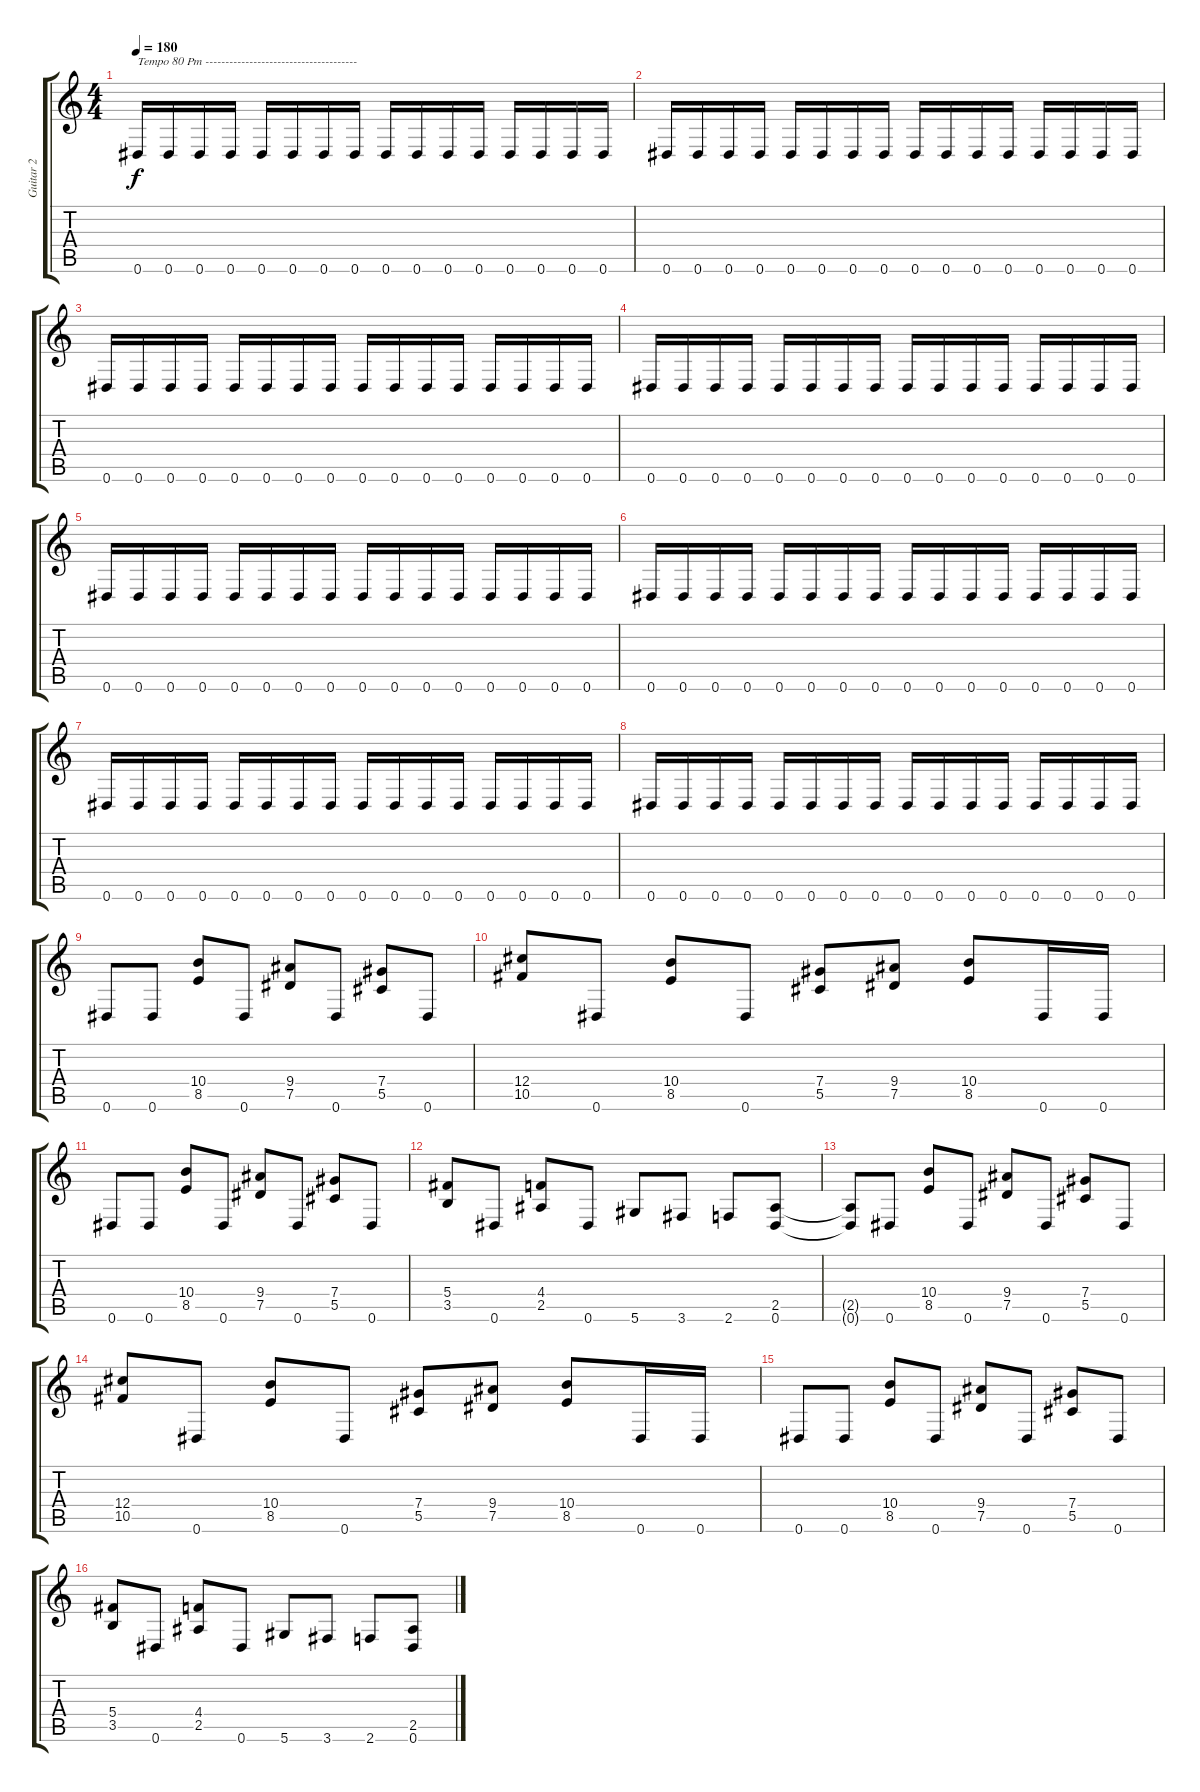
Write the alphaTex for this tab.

\track ("Guitar 2" "Guitar 2") {instrument distortionguitar}
\staff {score tabs}
\tuning (Eb4 Bb3 Gb3 Db3 Ab2 Eb2) {hide}
\ts (4 4)
\tempo 180
\clef g2
\ks c
0.6.16{txt "Tempo 80 Pm --------------------------------------" dy f instrument distortionguitar} 0.6.16 0.6.16 0.6.16 0.6.16 0.6.16 0.6.16 0.6.16 0.6.16 0.6.16 0.6.16 0.6.16 0.6.16 0.6.16 0.6.16 0.6.16 |
0.6.16 0.6.16 0.6.16 0.6.16 0.6.16 0.6.16 0.6.16 0.6.16 0.6.16 0.6.16 0.6.16 0.6.16 0.6.16 0.6.16 0.6.16 0.6.16 |
0.6.16 0.6.16 0.6.16 0.6.16 0.6.16 0.6.16 0.6.16 0.6.16 0.6.16 0.6.16 0.6.16 0.6.16 0.6.16 0.6.16 0.6.16 0.6.16 |
0.6.16 0.6.16 0.6.16 0.6.16 0.6.16 0.6.16 0.6.16 0.6.16 0.6.16 0.6.16 0.6.16 0.6.16 0.6.16 0.6.16 0.6.16 0.6.16 |
0.6.16 0.6.16 0.6.16 0.6.16 0.6.16 0.6.16 0.6.16 0.6.16 0.6.16 0.6.16 0.6.16 0.6.16 0.6.16 0.6.16 0.6.16 0.6.16 |
0.6.16 0.6.16 0.6.16 0.6.16 0.6.16 0.6.16 0.6.16 0.6.16 0.6.16 0.6.16 0.6.16 0.6.16 0.6.16 0.6.16 0.6.16 0.6.16 |
0.6.16 0.6.16 0.6.16 0.6.16 0.6.16 0.6.16 0.6.16 0.6.16 0.6.16 0.6.16 0.6.16 0.6.16 0.6.16 0.6.16 0.6.16 0.6.16 |
0.6.16 0.6.16 0.6.16 0.6.16 0.6.16 0.6.16 0.6.16 0.6.16 0.6.16 0.6.16 0.6.16 0.6.16 0.6.16 0.6.16 0.6.16 0.6.16 |
0.6.8 0.6.8 (10.4 8.5).8 0.6.8 (9.4 7.5).8 0.6.8 (7.4 5.5).8 0.6.8 |
(12.4 10.5).8 0.6.8 (10.4 8.5).8 0.6.8 (7.4 5.5).8 (9.4 7.5).8 (10.4 8.5).8 0.6.16 0.6.16 |
0.6.8 0.6.8 (10.4 8.5).8 0.6.8 (9.4 7.5).8 0.6.8 (7.4 5.5).8 0.6.8 |
(5.4 3.5).8 0.6.8 (4.4 2.5).8 0.6.8 5.6.8 3.6.8 2.6.8 (2.5 0.6).8 |
(2.5{t} 0.6{t}).8 0.6.8 (10.4 8.5).8 0.6.8 (9.4 7.5).8 0.6.8 (7.4 5.5).8 0.6.8 |
(12.4 10.5).8 0.6.8 (10.4 8.5).8 0.6.8 (7.4 5.5).8 (9.4 7.5).8 (10.4 8.5).8 0.6.16 0.6.16 |
0.6.8 0.6.8 (10.4 8.5).8 0.6.8 (9.4 7.5).8 0.6.8 (7.4 5.5).8 0.6.8 |
(5.4 3.5).8 0.6.8 (4.4 2.5).8 0.6.8 5.6.8 3.6.8 2.6.8 (2.5 0.6).8
